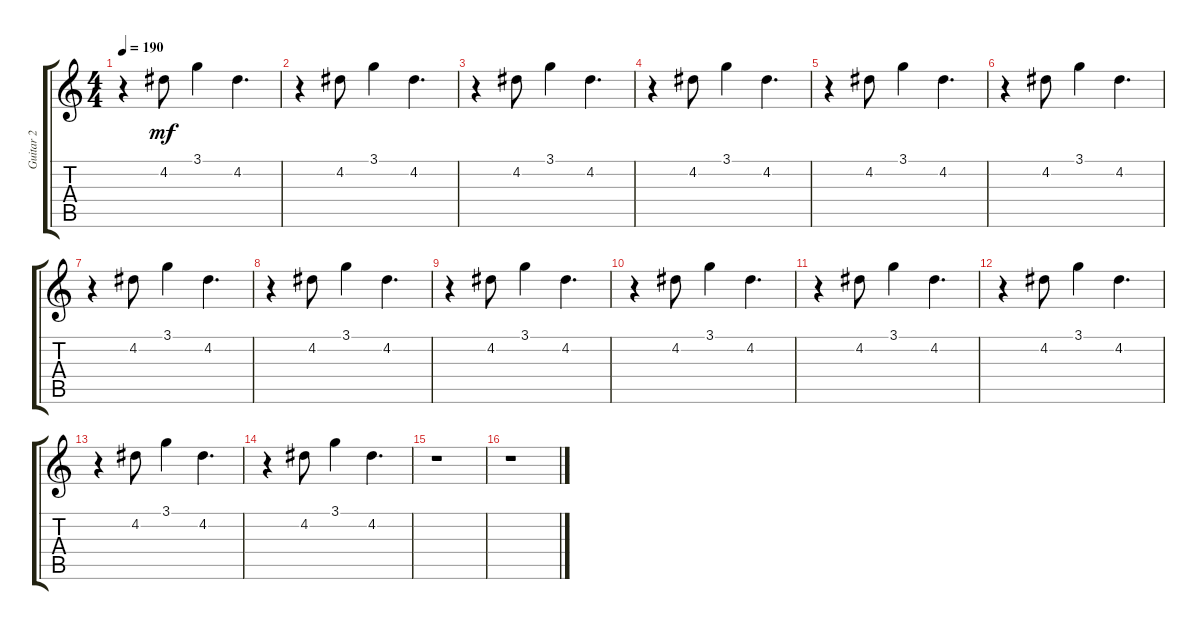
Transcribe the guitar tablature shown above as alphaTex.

\track ("Guitar 2" "Guitar 2") {instrument distortionguitar}
\staff {score tabs}
\tuning (E4 B3 G3 D3 A2 E2) {hide}
\ts (4 4)
\tempo 190
\clef g2
\ks c
r.4{dy mf} 4.2.8 3.1.4 4.2.4{d} |
r.4 4.2.8 3.1.4 4.2.4{d} |
r.4 4.2.8 3.1.4 4.2.4{d} |
r.4 4.2.8 3.1.4 4.2.4{d} |
r.4 4.2.8 3.1.4 4.2.4{d} |
r.4 4.2.8 3.1.4 4.2.4{d} |
r.4 4.2.8 3.1.4 4.2.4{d} |
r.4 4.2.8 3.1.4 4.2.4{d} |
r.4 4.2.8 3.1.4 4.2.4{d} |
r.4 4.2.8 3.1.4 4.2.4{d} |
r.4 4.2.8 3.1.4 4.2.4{d} |
r.4 4.2.8 3.1.4 4.2.4{d} |
r.4 4.2.8 3.1.4 4.2.4{d} |
r.4 4.2.8 3.1.4 4.2.4{d} |
r.1 |
r.1
